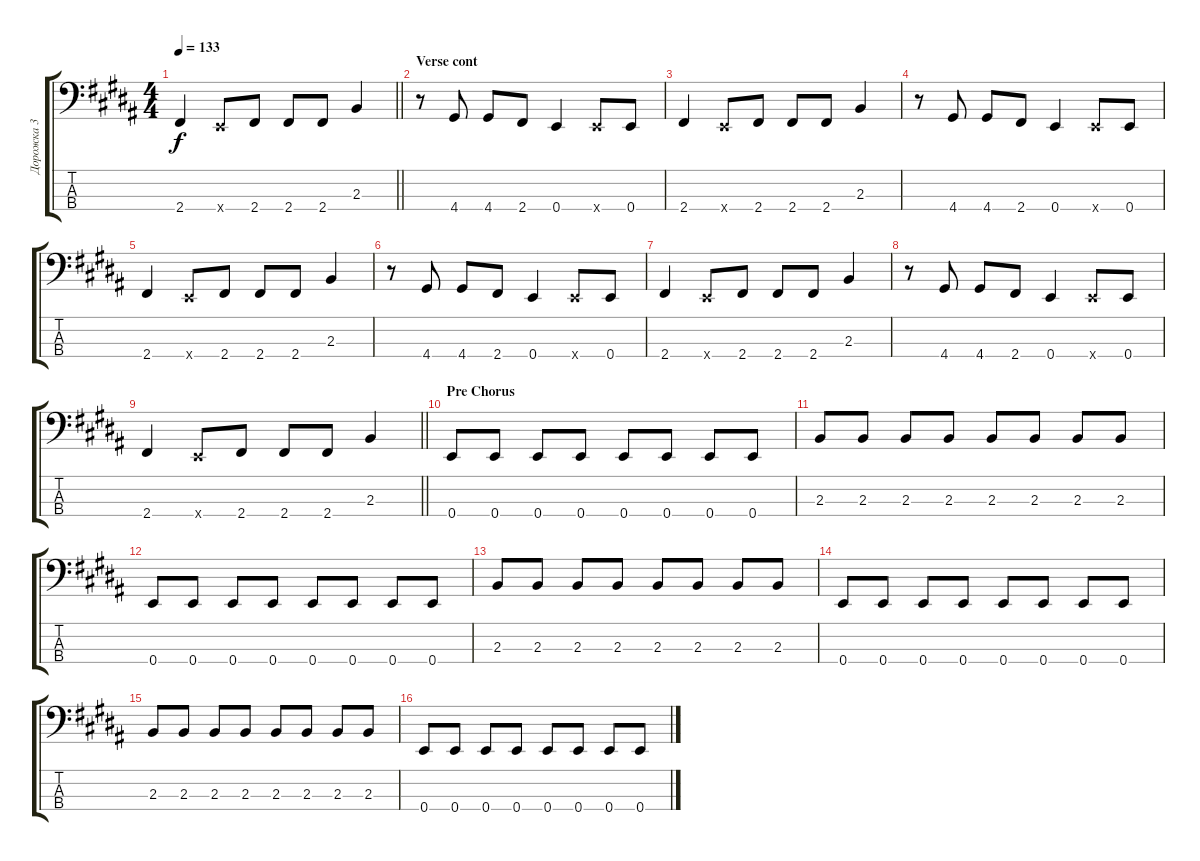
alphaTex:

\track ("Дорожка 3" "Дорожка 3") {instrument electricbassfinger}
\staff {score tabs}
\tuning (G2 D2 A1 E1) {hide}
\ts (4 4)
\tempo 133
\clef f4
\barLineRight lightlight
\ks b
2.4.4{dy f} 0.4{x}.8 2.4.8 2.4.8 2.4.8 2.3.4 |
\section ("" "Verse cont")
r.8 4.4.8 4.4.8 2.4.8 0.4.4 0.4{x}.8 0.4.8 |
2.4.4 0.4{x}.8 2.4.8 2.4.8 2.4.8 2.3.4 |
r.8 4.4.8 4.4.8 2.4.8 0.4.4 0.4{x}.8 0.4.8 |
2.4.4 0.4{x}.8 2.4.8 2.4.8 2.4.8 2.3.4 |
r.8 4.4.8 4.4.8 2.4.8 0.4.4 0.4{x}.8 0.4.8 |
2.4.4 0.4{x}.8 2.4.8 2.4.8 2.4.8 2.3.4 |
r.8 4.4.8 4.4.8 2.4.8 0.4.4 0.4{x}.8 0.4.8 |
\barLineRight lightlight
2.4.4 0.4{x}.8 2.4.8 2.4.8 2.4.8 2.3.4 |
\section ("" "Pre Chorus")
0.4.8 0.4.8 0.4.8 0.4.8 0.4.8 0.4.8 0.4.8 0.4.8 |
2.3.8 2.3.8 2.3.8 2.3.8 2.3.8 2.3.8 2.3.8 2.3.8 |
0.4.8 0.4.8 0.4.8 0.4.8 0.4.8 0.4.8 0.4.8 0.4.8 |
2.3.8 2.3.8 2.3.8 2.3.8 2.3.8 2.3.8 2.3.8 2.3.8 |
0.4.8 0.4.8 0.4.8 0.4.8 0.4.8 0.4.8 0.4.8 0.4.8 |
2.3.8 2.3.8 2.3.8 2.3.8 2.3.8 2.3.8 2.3.8 2.3.8 |
0.4.8 0.4.8 0.4.8 0.4.8 0.4.8 0.4.8 0.4.8 0.4.8
